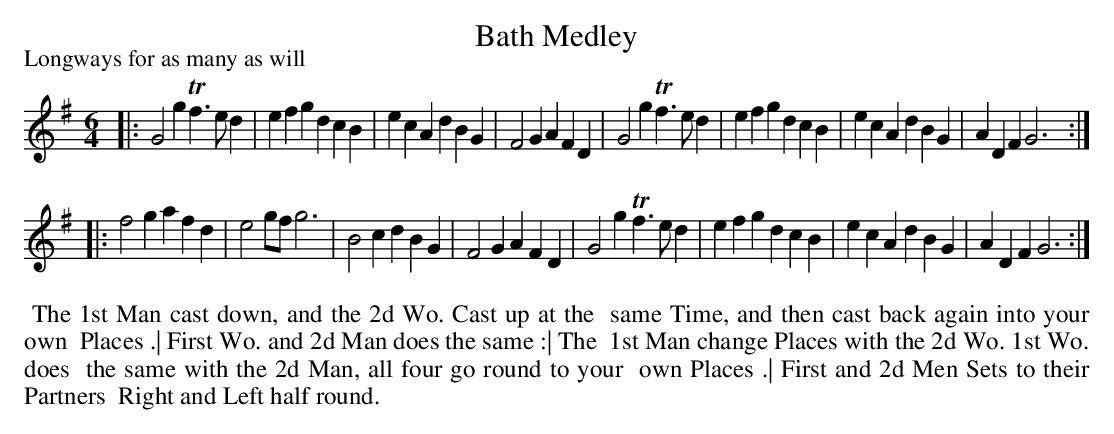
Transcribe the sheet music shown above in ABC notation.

X:1
T: Bath Medley
P: Longways for as many as will
M: 6/4
L: 1/4
K: G
|:\
G2g Tf>ed | efg dcB | ecA dBG | F2G AFD |\
G2g Tf>ed | efg dcB | ecA dBG | ADF G3 :|
|:\
f2g afd | e2g/f/ g3 | B2c dBG | F2G AFD |\
G2g Tf>ed | efg dcB | ecA dBG | ADF G3 :|
